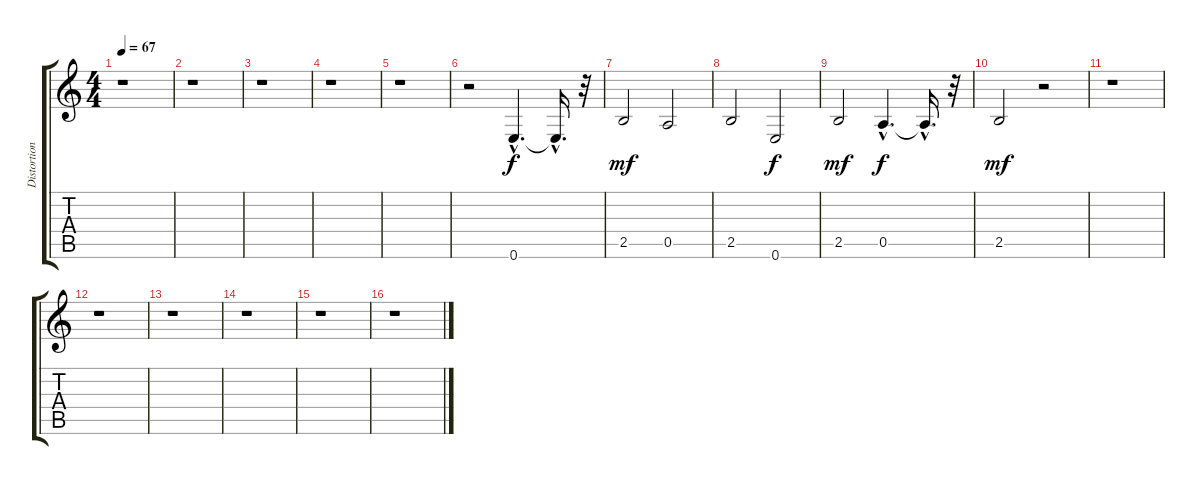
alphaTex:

\track ("Distortion guit" "Distortion") {instrument distortionguitar}
\staff {score tabs}
\tuning (E4 B3 G3 D3 A2 E2) {hide}
\ts (4 4)
\tempo 67
\clef g2
\ks c
r.1{dy f} |
r.1 |
r.1 |
r.1 |
r.1 |
r.2 0.6{hac}.4{d} 0.6{hac t}.16{d} r.32 |
2.5.2{dy mf} 0.5.2 |
2.5.2 0.6.2{dy f} |
2.5.2{dy mf} 0.5{hac}.4{d dy f} 0.5{hac t}.16{d} r.32 |
2.5.2{dy mf} r.2 |
r.1 |
r.1 |
r.1 |
r.1 |
r.1 |
r.1
